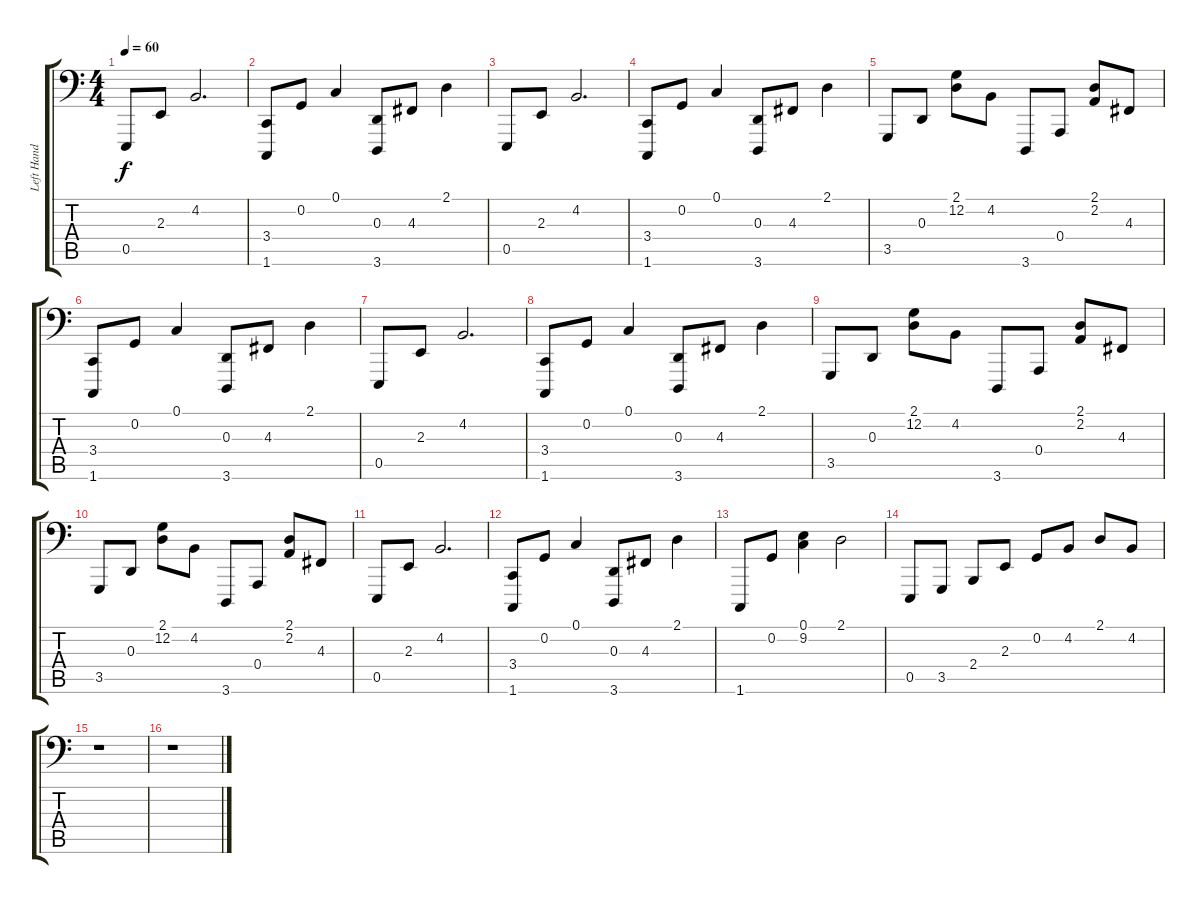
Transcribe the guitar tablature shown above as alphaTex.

\track ("Left Hand" "Left Hand") {instrument acousticgrandpiano}
\staff {score tabs}
\tuning (C3 G2 D2 A1 E1 B0) {hide}
\ts (4 4)
\tempo 60
\clef f4
\ks c
0.5.8{dy f} 2.3.8 4.2.2{d} |
(3.4 1.6).8 0.2.8 0.1.4 (0.3 3.6).8 4.3.8 2.1.4 |
0.5.8 2.3.8 4.2.2{d} |
(3.4 1.6).8 0.2.8 0.1.4 (0.3 3.6).8 4.3.8 2.1.4 |
3.5.8 0.3.8 (2.1 12.2).8 4.2.8 3.6.8 0.4.8 (2.1 2.2).8 4.3.8 |
(3.4 1.6).8 0.2.8 0.1.4 (0.3 3.6).8 4.3.8 2.1.4 |
0.5.8 2.3.8 4.2.2{d} |
(3.4 1.6).8 0.2.8 0.1.4 (0.3 3.6).8 4.3.8 2.1.4 |
3.5.8 0.3.8 (2.1 12.2).8 4.2.8 3.6.8 0.4.8 (2.1 2.2).8 4.3.8 |
3.5.8 0.3.8 (2.1 12.2).8 4.2.8 3.6.8 0.4.8 (2.1 2.2).8 4.3.8 |
0.5.8 2.3.8 4.2.2{d} |
(3.4 1.6).8 0.2.8 0.1.4 (0.3 3.6).8 4.3.8 2.1.4 |
1.6.8 0.2.8 (0.1 9.2).4 2.1.2 |
0.5.8 3.5.8 2.4.8 2.3.8 0.2.8 4.2.8 2.1.8 4.2.8 |
r.1 |
r.1
